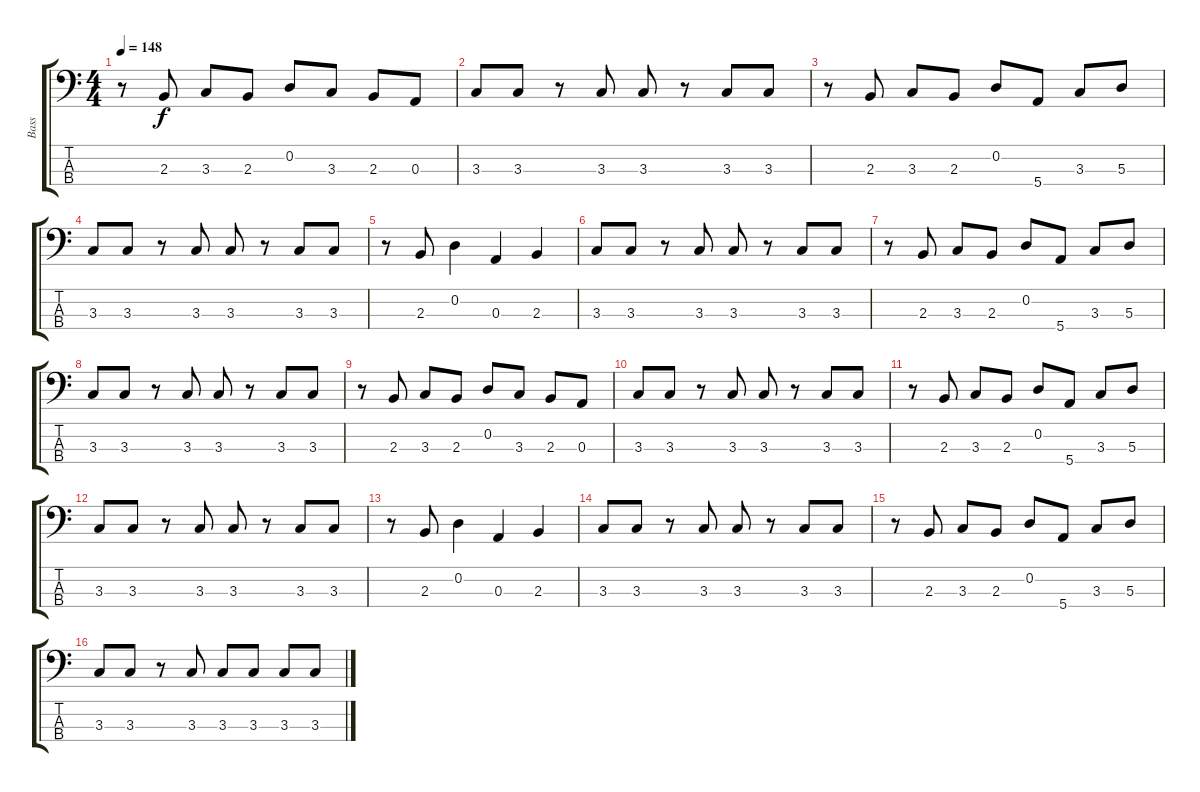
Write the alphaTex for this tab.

\track ("Bass" "Bass") {instrument electricbasspick}
\staff {score tabs}
\tuning (G2 D2 A1 E1) {hide}
\ts (4 4)
\tempo 148
\clef f4
\ks c
r.8{dy f} 2.3.8 3.3.8 2.3.8 0.2.8 3.3.8 2.3.8 0.3.8 |
3.3.8 3.3.8 r.8 3.3.8 3.3.8 r.8 3.3.8 3.3.8 |
r.8 2.3.8 3.3.8 2.3.8 0.2.8 5.4.8 3.3.8 5.3.8 |
3.3.8 3.3.8 r.8 3.3.8 3.3.8 r.8 3.3.8 3.3.8 |
r.8 2.3.8 0.2.4 0.3.4 2.3.4 |
3.3.8 3.3.8 r.8 3.3.8 3.3.8 r.8 3.3.8 3.3.8 |
r.8 2.3.8 3.3.8 2.3.8 0.2.8 5.4.8 3.3.8 5.3.8 |
3.3.8 3.3.8 r.8 3.3.8 3.3.8 r.8 3.3.8 3.3.8 |
r.8 2.3.8 3.3.8 2.3.8 0.2.8 3.3.8 2.3.8 0.3.8 |
3.3.8 3.3.8 r.8 3.3.8 3.3.8 r.8 3.3.8 3.3.8 |
r.8 2.3.8 3.3.8 2.3.8 0.2.8 5.4.8 3.3.8 5.3.8 |
3.3.8 3.3.8 r.8 3.3.8 3.3.8 r.8 3.3.8 3.3.8 |
r.8 2.3.8 0.2.4 0.3.4 2.3.4 |
3.3.8 3.3.8 r.8 3.3.8 3.3.8 r.8 3.3.8 3.3.8 |
r.8 2.3.8 3.3.8 2.3.8 0.2.8 5.4.8 3.3.8 5.3.8 |
3.3.8 3.3.8 r.8 3.3.8 3.3.8 3.3.8 3.3.8 3.3.8
